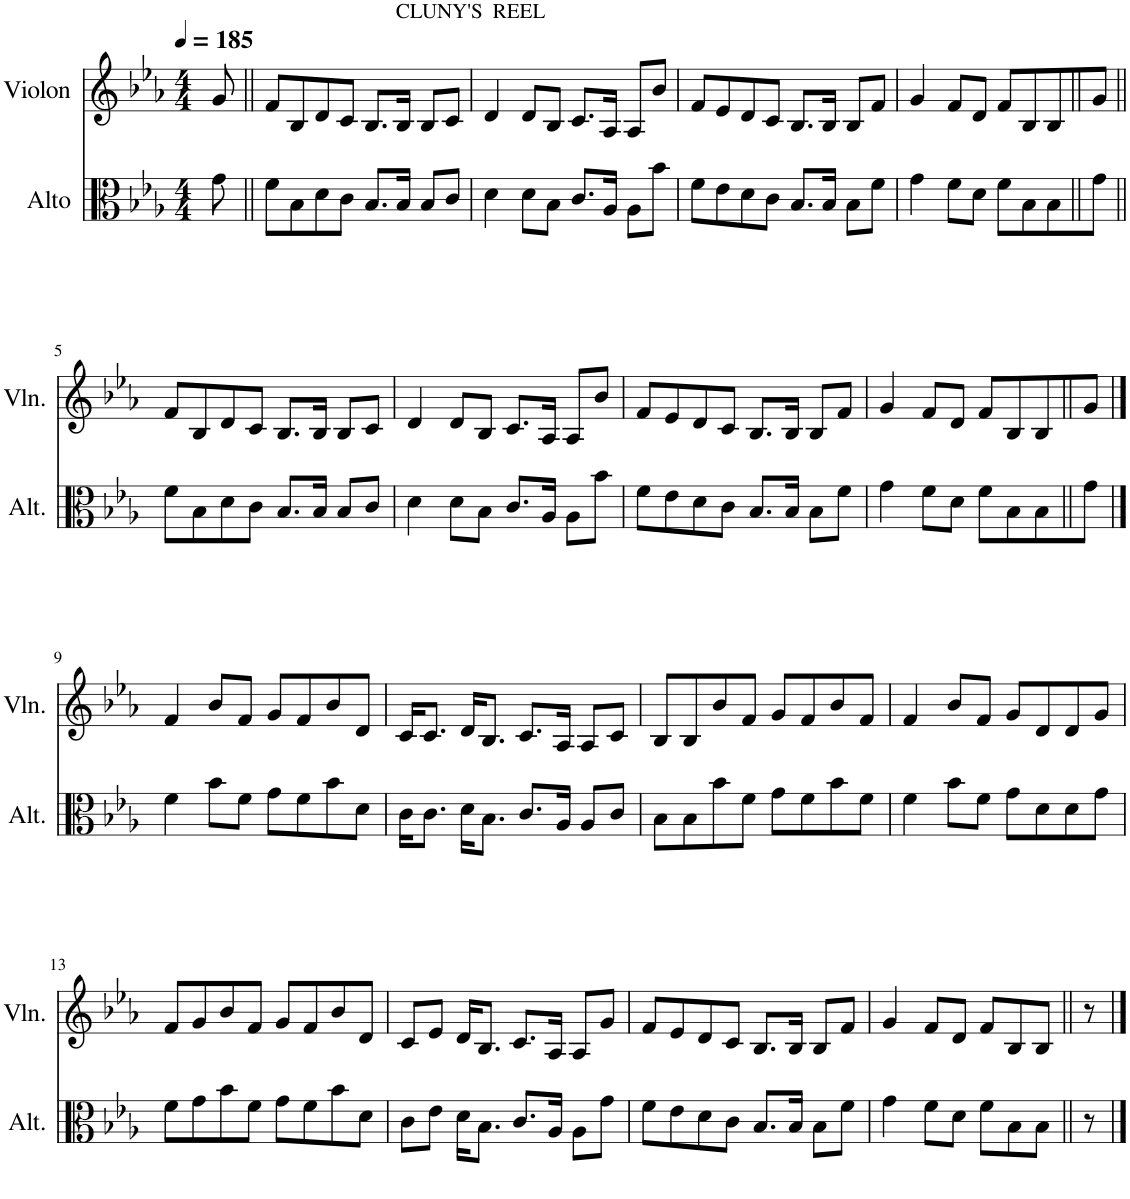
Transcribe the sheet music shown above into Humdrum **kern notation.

**kern	**kern
*part2	*part1
*staff2	*staff1
*I"Alto	*I"Violon
*I'Alt.	*I'Vln.
*clefC3	*clefG2
*k[b-e-a-]	*k[b-e-a-]
*M4/4	*M4/4
*MM185	*MM185
=	=
8g\	8g/
=1||	=1||
!	!LO:TX:a:t=CLUNY'S  REEL
8f\L	8f/L
8B-\	8B-/
8d\	8d/
8c\J	8c/J
8.B-/L	8.B-/L
16B-/Jk	16B-/Jk
8B-/L	8B-/L
8c/J	8c/J
=2	=2
4d\	4d/
8d\L	8d/L
8B-\J	8B-/J
8.c/L	8.c/L
16A-/Jk	16A-/Jk
8A-\L	8A-/L
8b-\J	8b-/J
=3	=3
8f\L	8f/L
8e-\	8e-/
8d\	8d/
8c\J	8c/J
8.B-/L	8.B-/L
16B-/Jk	16B-/Jk
8B-\L	8B-/L
8f\J	8f/J
=4	=4
4g\	4g/
8f\L	8f/L
8d\J	8d/J
8f\L	8f/L
8B-\	8B-/
8B-\	8B-/
8g\J	8g/J
!!LO:LB:g=z
=5||	=5||
8f\L	8f/L
8B-\	8B-/
8d\	8d/
8c\J	8c/J
8.B-/L	8.B-/L
16B-/Jk	16B-/Jk
8B-/L	8B-/L
8c/J	8c/J
=6	=6
4d\	4d/
8d\L	8d/L
8B-\J	8B-/J
8.c/L	8.c/L
16A-/Jk	16A-/Jk
8A-\L	8A-/L
8b-\J	8b-/J
=7	=7
8f\L	8f/L
8e-\	8e-/
8d\	8d/
8c\J	8c/J
8.B-/L	8.B-/L
16B-/Jk	16B-/Jk
8B-\L	8B-/L
8f\J	8f/J
=8	=8
4g\	4g/
8f\L	8f/L
8d\J	8d/J
8f\L	8f/L
8B-\	8B-/
8B-\	8B-/
8g\J	8g/J
!!LO:LB:g=z
==9	==9
4f\	4f/
8b-\L	8b-/L
8f\J	8f/J
8g\L	8g/L
8f\	8f/
8b-\	8b-/
8d\J	8d/J
=10	=10
16c\KL	16c/KL
8.c\J	8.c/J
16d\KL	16d/KL
8.B-\J	8.B-/J
8.c/L	8.c/L
16A-/Jk	16A-/Jk
8A-/L	8A-/L
8c/J	8c/J
=11	=11
8B-\L	8B-/L
8B-\	8B-/
8b-\	8b-/
8f\J	8f/J
8g\L	8g/L
8f\	8f/
8b-\	8b-/
8f\J	8f/J
=12	=12
4f\	4f/
8b-\L	8b-/L
8f\J	8f/J
8g\L	8g/L
8d\	8d/
8d\	8d/
8g\J	8g/J
!!LO:LB:g=z
=13	=13
8f\L	8f/L
8g\	8g/
8b-\	8b-/
8f\J	8f/J
8g\L	8g/L
8f\	8f/
8b-\	8b-/
8d\J	8d/J
=14	=14
8c\L	8c/L
8e-\J	8e-/J
16d\KL	16d/KL
8.B-\J	8.B-/J
8.c/L	8.c/L
16A-/Jk	16A-/Jk
8A-\L	8A-/L
8g\J	8g/J
=15	=15
8f\L	8f/L
8e-\	8e-/
8d\	8d/
8c\J	8c/J
8.B-/L	8.B-/L
16B-/Jk	16B-/Jk
8B-\L	8B-/L
8f\J	8f/J
=16	=16
4g\	4g/
8f\L	8f/L
8d\J	8d/J
8f\L	8f/L
8B-\	8B-/
8B-\J	8B-/J
8r	8r
==	==
*-	*-
